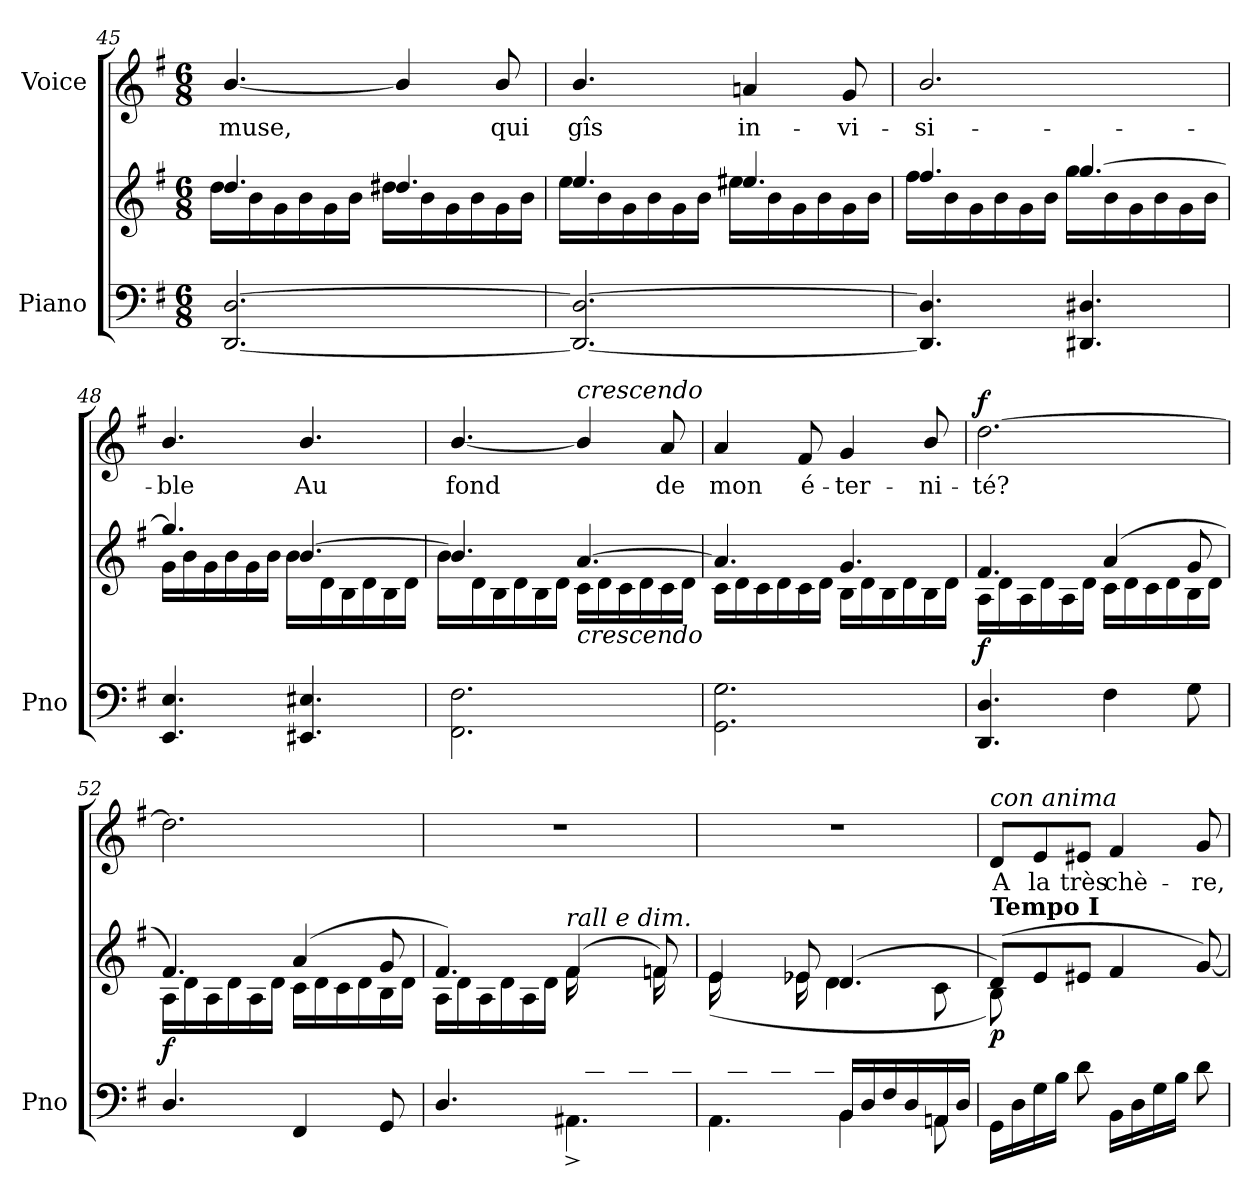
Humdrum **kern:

**kern	**kern	**dynam	**kern	**text	**dynam
*part2	*part2	*part2	*part1	*part1	*part1
*staff3	*staff2	*staff2/3	*staff1	*staff1	*staff1
*I"Piano	*	*	*I"Voice	*	*
*I'Pno	*	*	*	*	*
*clefF4	*clefG2	*	*clefG2	*	*
*k[f#]	*k[f#]	*	*k[f#]	*	*
*M6/8	*M6/8	*	*M6/8	*	*
=45	=45	=45	=45	=45	=45
*	*^	*	*	*	*
[2.DD/ [2.D/	4.dd/	16dd\LL	.	[4.b/	muse,	.
.	.	16b\	.	.	.	.
.	.	16g\	.	.	.	.
.	.	16b\	.	.	.	.
.	.	16g\	.	.	.	.
.	.	16b\JJ	.	.	.	.
.	4.dd#X/	16dd#\LL	.	4b/]	.	.
.	.	16b\	.	.	.	.
.	.	16g\	.	.	.	.
.	.	16b\	.	.	.	.
.	.	16g\	.	8b/	qui	.
.	.	16b\JJ	.	.	.	.
=46	=46	=46	=46	=46	=46	=46
2.DD/_ 2.D/_	4.ee/	16ee\LL	.	4.b/	gîs	.
.	.	16b\	.	.	.	.
.	.	16g\	.	.	.	.
.	.	16b\	.	.	.	.
.	.	16g\	.	.	.	.
.	.	16b\JJ	.	.	.	.
.	4.ee#X/	16ee#\LL	.	4an/	in-	.
.	.	16b\	.	.	.	.
.	.	16g\	.	.	.	.
.	.	16b\	.	.	.	.
.	.	16g\	.	8g/	-vi-	.
.	.	16b\JJ	.	.	.	.
=47	=47	=47	=47	=47	=47	=47
4.DD/] 4.D/]	4.ff#/	16ff#\LL	.	2.b/	-si-	.
.	.	16b\	.	.	.	.
.	.	16g\	.	.	.	.
.	.	16b\	.	.	.	.
.	.	16g\	.	.	.	.
.	.	16b\JJ	.	.	.	.
4.DD#X/ 4.D#X/	[4.gg/	16gg\LL	.	.	.	.
.	.	16b\	.	.	.	.
.	.	16g\	.	.	.	.
.	.	16b\	.	.	.	.
.	.	16g\	.	.	.	.
.	.	16b\JJ	.	.	.	.
=48	=48	=48	=48	=48	=48	=48
4.EE/ 4.E/	4.gg/]	16g\LL	.	4.b/	-ble	.
.	.	16b\	.	.	.	.
.	.	16g\	.	.	.	.
.	.	16b\	.	.	.	.
.	.	16g\	.	.	.	.
.	.	16b\JJ	.	.	.	.
4.EE#X/ 4.E#X/	[4.b/	16b\LL	.	4.b/	Au	.
.	.	16d\	.	.	.	.
.	.	16B\	.	.	.	.
.	.	16d\	.	.	.	.
.	.	16B\	.	.	.	.
.	.	16d\JJ	.	.	.	.
=49	=49	=49	=49	=49	=49	=49
2.FF#\ 2.F#\	4.b/]	16b\LL	.	[4.b/	fond	.
.	.	16d\	.	.	.	.
.	.	16B\	.	.	.	.
.	.	16d\	.	.	.	.
.	.	16B\	.	.	.	.
.	.	16d\JJ	.	.	.	.
!	!	!	!	!LO:TX:a:i:t=crescendo	!	!
!	!LO:TX:b:i:t=crescendo	!	!	!	!	!
.	[4.a/	16c\LL	.	4b/]	.	.
.	.	16d\	.	.	.	.
.	.	16c\	.	.	.	.
.	.	16d\	.	.	.	.
.	.	16c\	.	8a/	de	.
.	.	16d\JJ	.	.	.	.
=50	=50	=50	=50	=50	=50	=50
2.GG\ 2.G\	4.a/]	16c\LL	.	4a/	mon	.
.	.	16d\	.	.	.	.
.	.	16c\	.	.	.	.
.	.	16d\	.	.	.	.
.	.	16c\	.	8f#/	é-	.
.	.	16d\JJ	.	.	.	.
.	4.g/	16B\LL	.	4g/	-ter-	.
.	.	16d\	.	.	.	.
.	.	16B\	.	.	.	.
.	.	16d\	.	.	.	.
.	.	16B\	.	8b/	-ni-	.
.	.	16d\JJ	.	.	.	.
=51	=51	=51	=51	=51	=51	=51
!	!	!	!LO:DY:a=2	!	!	!LO:DY:a
4.DD/ 4.D/	4.f#/	16A\LL	f	[2.dd\	-té?	f
.	.	16d\	.	.	.	.
.	.	16A\	.	.	.	.
.	.	16d\	.	.	.	.
.	.	16A\	.	.	.	.
.	.	16d\JJ	.	.	.	.
4F#\	(4a/	16c\LL	.	.	.	.
.	.	16d\	.	.	.	.
.	.	16c\	.	.	.	.
.	.	16d\	.	.	.	.
8G\	8g/	16B\	.	.	.	.
.	.	16d\JJ	.	.	.	.
=52	=52	=52	=52	=52	=52	=52
!	!	!	!LO:DY:a=2	!	!	!
4.D/	4.f#/)	16A\LL	f	2.dd\]	.	.
.	.	16d\	.	.	.	.
.	.	16A\	.	.	.	.
.	.	16d\	.	.	.	.
.	.	16A\	.	.	.	.
.	.	16d\JJ	.	.	.	.
4FF#/	(4a/	16c\LL	.	.	.	.
.	.	16d\	.	.	.	.
.	.	16c\	.	.	.	.
.	.	16d\	.	.	.	.
8GG/	8g/	16B\	.	.	.	.
.	.	16d\JJ	.	.	.	.
=53	=53	=53	=53	=53	=53	=53
*^	*	*	*	*	*	*
4..ryy	4.D/	4.f#/)	16A\LL	.	2.r	.	.
.	.	.	16d\	.	.	.	.
.	.	.	16A\	.	.	.	.
.	.	.	16d\	.	.	.	.
.	.	.	16A\	.	.	.	.
.	.	.	16d\JJ	.	.	.	.
!	!	!LO:TX:a:i:t=rall                e             dim.	!	!	!	!	!
.	4.AA#X^<\	(4f#/	16f#\LL	.	.	.	.
16c#X/	.	.	8.ryy	.	.	.	.
16G/	.	.	.	.	.	.	.
16c#/	.	.	.	.	.	.	.
16ryy	.	8fn/)	16fn\	.	.	.	.
16c#/JJ	.	.	16ryy	.	.	.	.
=54	=54	=54	=54	=54	=54	=54	=54
*	*	*	*^	*	*	*	*
16ryy	4.AA\	4e/	(>4e\	16e\LL	.	2.r	.	.
16c#X/	.	.	.	8.ryy	.	.	.	.
16G/	.	.	.	.	.	.	.	.
16c#/	.	.	.	.	.	.	.	.
16ryy	.	(8e-X/	8ryy	16e-\	.	.	.	.
16c#/JJ	.	.	.	4..ryy	.	.	.	.
16BB/LL	4BB\	(4.d/	4d\	.	.	.	.	.
16D/	.	.	.	.	.	.	.	.
16F#/	.	.	.	.	.	.	.	.
16D/	.	.	.	.	.	.	.	.
16AAn/	8AA\	.	8c\	.	.	.	.	.
16D/JJ	.	.	.	.	.	.	.	.
*v	*v	*	*	*	*	*	*	*
*	*	*v	*v	*	*	*	*
=55	=55	=55	=55	=55	=55	=55
!	!	!	!	!LO:TX:i:t=con anima	!	!
!	!LO:TX:a:B:t=Tempo I	!	!	!	!	!
!	!	!	!LO:DY:b	!	!	!
16GG\LL	(<8d/L)	8B\)	p	8d/L	A	.
16D\	.	.	.	.	.	.
16G\	8e/	2ryy	.	8e/	la	.
16B\JJ	.	.	.	.	.	.
8d\	8e#X/J	.	.	8e#X/J	très	.
16BB\LL	4f#/	.	.	4f#/	chè-	.
16D\	.	.	.	.	.	.
16G\	.	.	.	.	.	.
16B\JJ	.	.	.	.	.	.
8d\	[8g/)	8ryy	.	8g/	-re,	.
*	*v	*v	*	*	*	*
=	=	=	=	=	=
*-	*-	*-	*-	*-	*-
